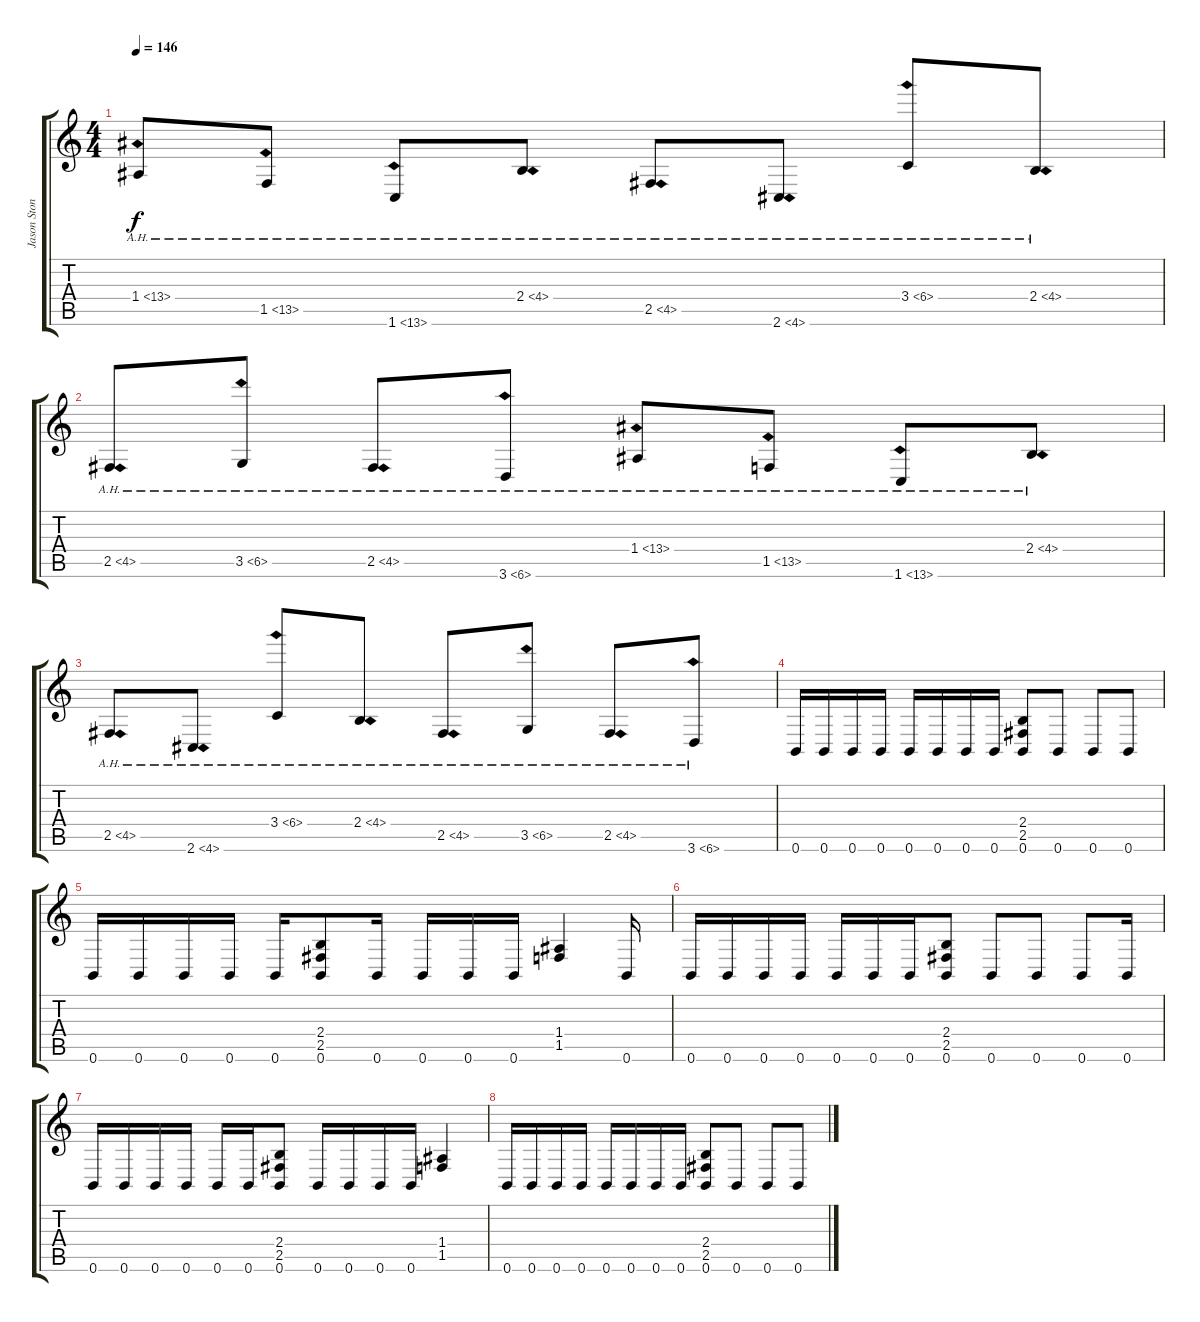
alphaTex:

\track ("Jason Stone" "Jason Ston") {instrument distortionguitar}
\staff {score tabs}
\tuning (B3 Gb3 D3 A2 E2 B1) {hide}
\ts (4 4)
\tempo 146
\clef g2
\ks c
1.4{ah 12}.8{dy f} 1.5{ah 12}.8 1.6{ah 12}.8 2.4{ah 2}.8 2.5{ah 2}.8 2.6{ah 2}.8 3.4{ah 3}.8 2.4{ah 2}.8 |
2.5{ah 2}.8 3.5{ah 3}.8 2.5{ah 2}.8 3.6{ah 3}.8 1.4{ah 12}.8 1.5{ah 12}.8 1.6{ah 12}.8 2.4{ah 2}.8 |
2.5{ah 2}.8 2.6{ah 2}.8 3.4{ah 3}.8 2.4{ah 2}.8 2.5{ah 2}.8 3.5{ah 3}.8 2.5{ah 2}.8 3.6{ah 3}.8 |
0.6.16 0.6.16 0.6.16 0.6.16 0.6.16 0.6.16 0.6.16 0.6.16 (2.4 2.5 0.6).8 0.6.8 0.6.8 0.6.8 |
0.6.16 0.6.16 0.6.16 0.6.16 0.6.16 (2.4 2.5 0.6).8 0.6.16 0.6.16 0.6.16 0.6.16 (1.4 1.5).4 0.6.16 |
0.6.16 0.6.16 0.6.16 0.6.16 0.6.16 0.6.16 0.6.16 (2.4 2.5 0.6).8 0.6.8 0.6.8 0.6.8 0.6.16 |
0.6.16 0.6.16 0.6.16 0.6.16 0.6.16 0.6.16 (2.4 2.5 0.6).8 0.6.16 0.6.16 0.6.16 0.6.16 (1.4 1.5).4 |
0.6.16 0.6.16 0.6.16 0.6.16 0.6.16 0.6.16 0.6.16 0.6.16 (2.4 2.5 0.6).8 0.6.8 0.6.8 0.6.8
